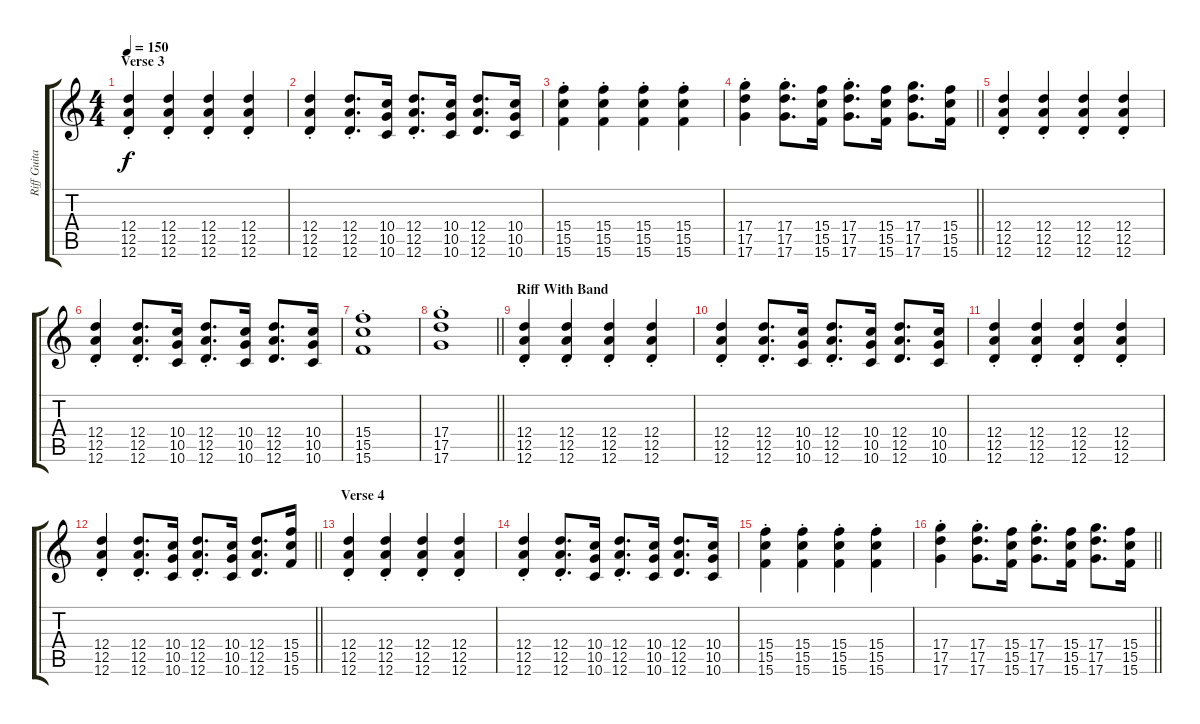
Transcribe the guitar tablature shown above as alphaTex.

\track ("Riff Guitar" "Riff Guita") {instrument distortionguitar}
\staff {score tabs}
\tuning (E4 B3 G3 D3 A2 D2) {hide}
\ts (4 4)
\section ("" "Verse 3")
\tempo 150
\clef g2
\ks c
(12.4{st} 12.5{st} 12.6).4{dy f} (12.4{st} 12.5{st} 12.6).4 (12.4{st} 12.5{st} 12.6).4 (12.4{st} 12.5{st} 12.6).4 |
(12.4{st} 12.5{st} 12.6).4 (12.4{st} 12.5{st} 12.6).8{d} (10.4 10.5 10.6).16 (12.4{st} 12.5{st} 12.6).8{d} (10.4 10.5 10.6).16 (12.4 12.5 12.6).8{d} (10.4 10.5 10.6).16 |
(15.4{st} 15.5{st} 15.6).4 (15.4{st} 15.5{st} 15.6).4 (15.4{st} 15.5{st} 15.6).4 (15.4{st} 15.5{st} 15.6).4 |
\barLineRight lightlight
(17.4{st} 17.5{st} 17.6).4 (17.4{st} 17.5{st} 17.6).8{d} (15.4 15.5 15.6).16 (17.4{st} 17.5{st} 17.6).8{d} (15.4 15.5 15.6).16 (17.4 17.5 17.6).8{d} (15.4 15.5 15.6).16 |
(12.4{st} 12.5{st} 12.6).4 (12.4{st} 12.5{st} 12.6).4 (12.4{st} 12.5{st} 12.6).4 (12.4{st} 12.5{st} 12.6).4 |
(12.4{st} 12.5{st} 12.6).4 (12.4{st} 12.5{st} 12.6).8{d} (10.4 10.5 10.6).16 (12.4{st} 12.5{st} 12.6).8{d} (10.4 10.5 10.6).16 (12.4 12.5 12.6).8{d} (10.4 10.5 10.6).16 |
(15.4{st} 15.5{st} 15.6).1 |
\barLineRight lightlight
(17.4{st} 17.5{st} 17.6).1 |
\section ("" "Riff With Band")
(12.4{st} 12.5{st} 12.6).4 (12.4{st} 12.5{st} 12.6).4 (12.4{st} 12.5{st} 12.6).4 (12.4{st} 12.5{st} 12.6).4 |
(12.4{st} 12.5{st} 12.6).4 (12.4{st} 12.5{st} 12.6).8{d} (10.4 10.5 10.6).16 (12.4{st} 12.5{st} 12.6).8{d} (10.4 10.5 10.6).16 (12.4 12.5 12.6).8{d} (10.4 10.5 10.6).16 |
(12.4{st} 12.5{st} 12.6).4 (12.4{st} 12.5{st} 12.6).4 (12.4{st} 12.5{st} 12.6).4 (12.4{st} 12.5{st} 12.6).4 |
\barLineRight lightlight
(12.4{st} 12.5{st} 12.6).4 (12.4{st} 12.5{st} 12.6).8{d} (10.4 10.5 10.6).16 (12.4{st} 12.5{st} 12.6).8{d} (10.4 10.5 10.6).16 (12.4 12.5 12.6).8{d} (15.4 15.5 15.6).16 |
\section ("" "Verse 4")
(12.4{st} 12.5{st} 12.6).4 (12.4{st} 12.5{st} 12.6).4 (12.4{st} 12.5{st} 12.6).4 (12.4{st} 12.5{st} 12.6).4 |
(12.4{st} 12.5{st} 12.6).4 (12.4{st} 12.5{st} 12.6).8{d} (10.4 10.5 10.6).16 (12.4{st} 12.5{st} 12.6).8{d} (10.4 10.5 10.6).16 (12.4 12.5 12.6).8{d} (10.4 10.5 10.6).16 |
(15.4{st} 15.5{st} 15.6).4 (15.4{st} 15.5{st} 15.6).4 (15.4{st} 15.5{st} 15.6).4 (15.4{st} 15.5{st} 15.6).4 |
\barLineRight lightlight
(17.4{st} 17.5{st} 17.6).4 (17.4{st} 17.5{st} 17.6).8{d} (15.4 15.5 15.6).16 (17.4{st} 17.5{st} 17.6).8{d} (15.4 15.5 15.6).16 (17.4 17.5 17.6).8{d} (15.4 15.5 15.6).16
